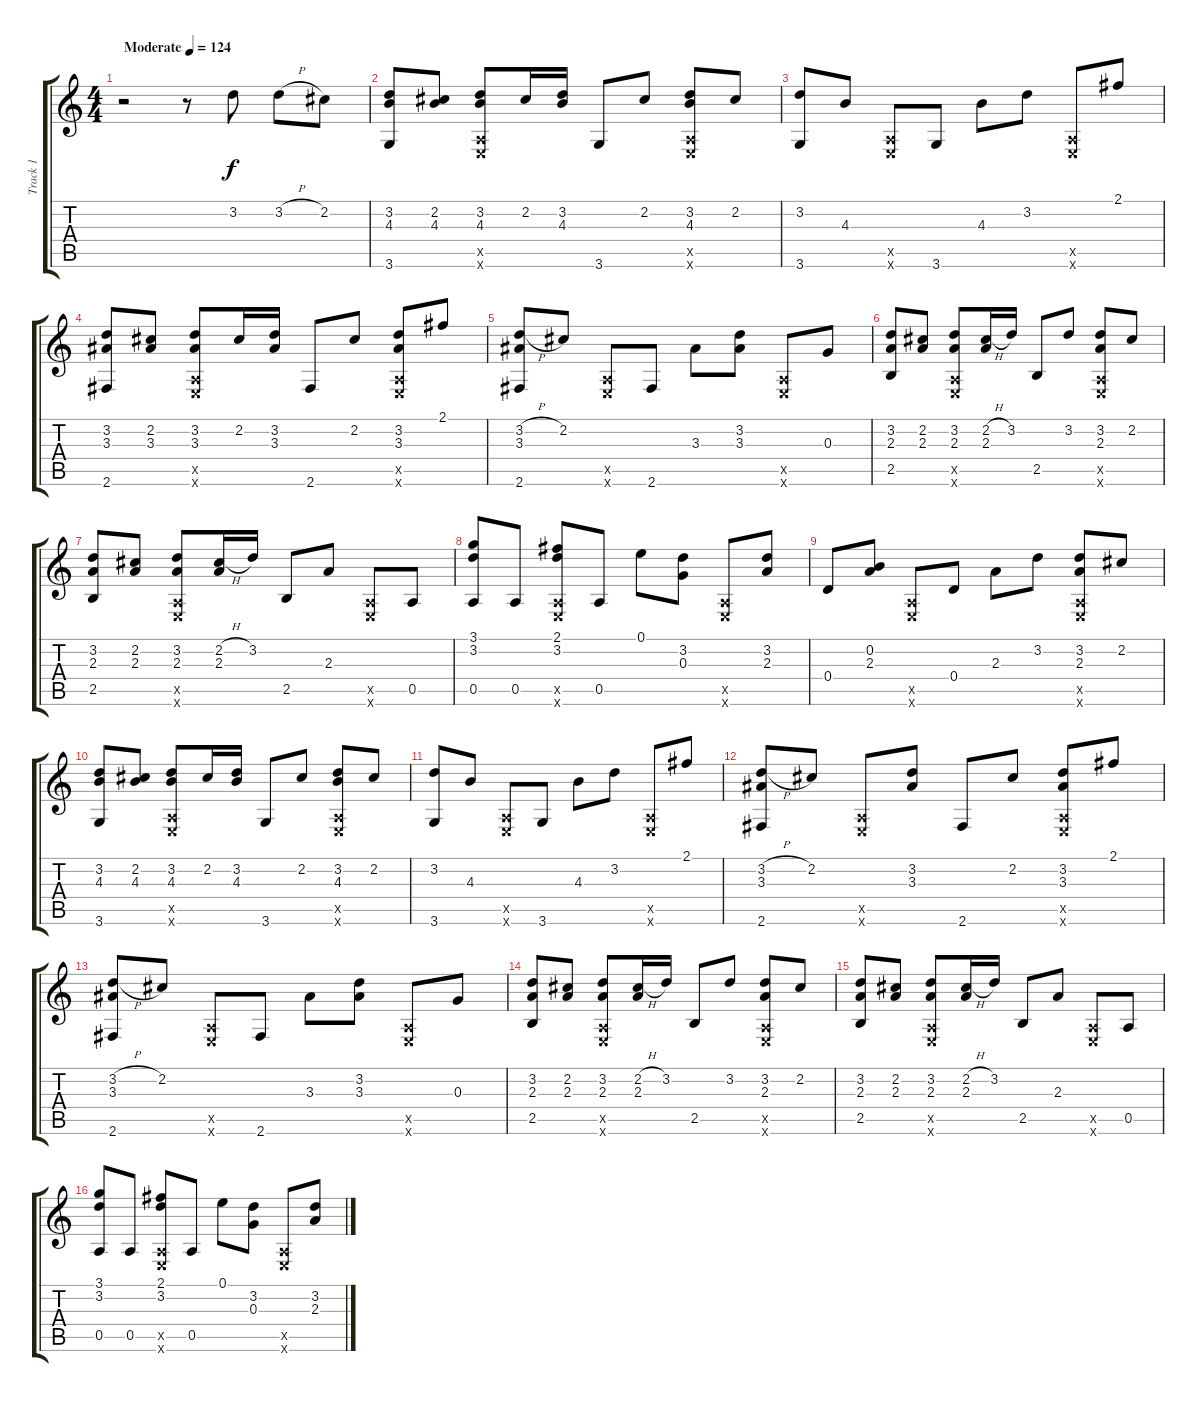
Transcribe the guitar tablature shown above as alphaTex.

\track ("Track 1" "Track 1") {instrument acousticguitarsteel}
\staff {score tabs}
\tuning (E4 B3 G3 D3 A2 E2) {hide}
\ts (4 4)
\tempo (124 "Moderate")
\clef g2
\ks c
r.2{dy f instrument acousticguitarsteel} r.8 3.2.8 3.2{h}.8 2.2.8 |
(3.2 4.3 3.6).8 (2.2 4.3).8 (3.2 4.3 0.5{x} 0.6{x}).8 2.2.16 (3.2 4.3).16 3.6.8 2.2.8 (3.2 4.3 0.5{x} 0.6{x}).8 2.2.8 |
(3.2 3.6).8 4.3.8 (0.5{x} 0.6{x}).8 3.6.8 4.3.8 3.2.8 (0.5{x} 0.6{x}).8 2.1.8 |
(3.2 3.3 2.6).8 (2.2 3.3).8 (3.2 3.3 0.5{x} 0.6{x}).8 2.2.16 (3.2 3.3).16 2.6.8 2.2.8 (3.2 3.3 0.5{x} 0.6{x}).8 2.1.8 |
(3.2{h} 3.3 2.6).8 2.2.8 (0.5{x} 0.6{x}).8 2.6.8 3.3.8 (3.2 3.3).8 (0.5{x} 0.6{x}).8 0.3.8 |
(3.2 2.3 2.5).8 (2.2 2.3).8 (3.2 2.3 0.5{x} 0.6{x}).8 (2.2{h} 2.3).16 3.2.16 2.5.8 3.2.8 (3.2 2.3 0.5{x} 0.6{x}).8 2.2.8 |
(3.2 2.3 2.5).8 (2.2 2.3).8 (3.2 2.3 0.5{x} 0.6{x}).8 (2.2{h} 2.3).16 3.2.16 2.5.8 2.3.8 (0.5{x} 0.6{x}).8 0.5.8 |
(3.1 3.2 0.5).8 0.5.8 (2.1 3.2 0.5{x} 0.6{x}).8 0.5.8 0.1.8 (3.2 0.3).8 (0.5{x} 0.6{x}).8 (3.2 2.3).8 |
0.4.8 (0.2 2.3).8 (0.5{x} 0.6{x}).8 0.4.8 2.3.8 3.2.8 (3.2 2.3 0.5{x} 0.6{x}).8 2.2.8 |
(3.2 4.3 3.6).8 (2.2 4.3).8 (3.2 4.3 0.5{x} 0.6{x}).8 2.2.16 (3.2 4.3).16 3.6.8 2.2.8 (3.2 4.3 0.5{x} 0.6{x}).8 2.2.8 |
(3.2 3.6).8 4.3.8 (0.5{x} 0.6{x}).8 3.6.8 4.3.8 3.2.8 (0.5{x} 0.6{x}).8 2.1.8 |
(3.2{h} 3.3 2.6).8 2.2.8 (0.5{x} 0.6{x}).8 (3.2 3.3).8 2.6.8 2.2.8 (3.2 3.3 0.5{x} 0.6{x}).8 2.1.8 |
(3.2{h} 3.3 2.6).8 2.2.8 (0.5{x} 0.6{x}).8 2.6.8 3.3.8 (3.2 3.3).8 (0.5{x} 0.6{x}).8 0.3.8 |
(3.2 2.3 2.5).8 (2.2 2.3).8 (3.2 2.3 0.5{x} 0.6{x}).8 (2.2{h} 2.3).16 3.2.16 2.5.8 3.2.8 (3.2 2.3 0.5{x} 0.6{x}).8 2.2.8 |
(3.2 2.3 2.5).8 (2.2 2.3).8 (3.2 2.3 0.5{x} 0.6{x}).8 (2.2{h} 2.3).16 3.2.16 2.5.8 2.3.8 (0.5{x} 0.6{x}).8 0.5.8 |
(3.1 3.2 0.5).8 0.5.8 (2.1 3.2 0.5{x} 0.6{x}).8 0.5.8 0.1.8 (3.2 0.3).8 (0.5{x} 0.6{x}).8 (3.2 2.3).8
